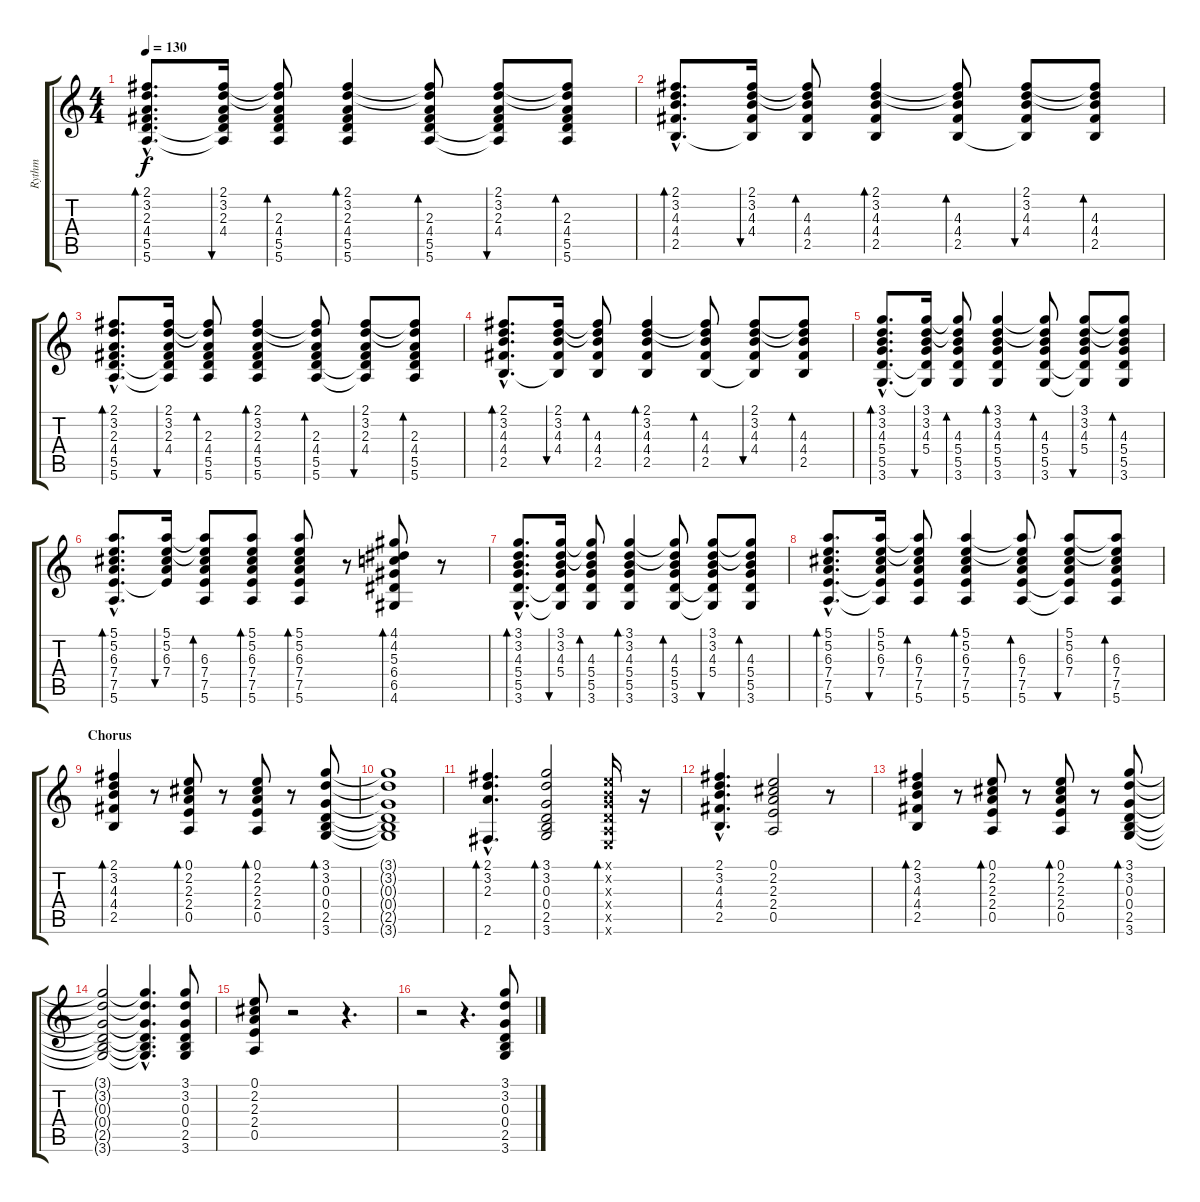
\track ("Rythm" "Rythm") {instrument acousticguitarsteel}
\staff {score tabs}
\tuning (E4 B3 G3 D3 A2 E2) {hide}
\ts (4 4)
\tempo 130
\clef g2
\ks c
(2.1{hac} 3.2{hac} 2.3{hac} 4.4{hac} 5.5{hac} 5.6{hac}).8{d bd 30 dy f} (2.1 3.2 2.3 4.4 5.5{t} 5.6{t}).16{bu 30} (2.1{t} 3.2{t} 2.3 4.4 5.5 5.6).8{bd 30} (2.1 3.2 2.3 4.4 5.5 5.6).4{bd 30} (2.1{t} 3.2{t} 2.3 4.4 5.5 5.6).8{bd 30} (2.1 3.2 2.3 4.4 5.5{t} 5.6{t}).8{bu 30} (2.1{t} 3.2{t} 2.3 4.4 5.5 5.6).8{bd 30} |
(2.1{hac} 3.2{hac} 4.3{hac} 4.4{hac} 2.5{hac}).8{d bd 30} (2.1 3.2 4.3 4.4 2.5{t}).16{bu 30} (2.1{t} 3.2{t} 4.3 4.4 2.5).8{bd 30} (2.1 3.2 4.3 4.4 2.5).4{bd 30} (2.1{t} 3.2{t} 4.3 4.4 2.5).8{bd 30} (2.1 3.2 4.3 4.4 2.5{t}).8{bu 30} (2.1{t} 3.2{t} 4.3 4.4 2.5).8{bd 30} |
(2.1{hac} 3.2{hac} 2.3{hac} 4.4{hac} 5.5{hac} 5.6{hac}).8{d bd 30} (2.1 3.2 2.3 4.4 5.5{t} 5.6{t}).16{bu 30} (2.1{t} 3.2{t} 2.3 4.4 5.5 5.6).8{bd 30} (2.1 3.2 2.3 4.4 5.5 5.6).4{bd 30} (2.1{t} 3.2{t} 2.3 4.4 5.5 5.6).8{bd 30} (2.1 3.2 2.3 4.4 5.5{t} 5.6{t}).8{bu 30} (2.1{t} 3.2{t} 2.3 4.4 5.5 5.6).8{bd 30} |
(2.1{hac} 3.2{hac} 4.3{hac} 4.4{hac} 2.5{hac}).8{d bd 30} (2.1 3.2 4.3 4.4 2.5{t}).16{bu 30} (2.1{t} 3.2{t} 4.3 4.4 2.5).8{bd 30} (2.1 3.2 4.3 4.4 2.5).4{bd 30} (2.1{t} 3.2{t} 4.3 4.4 2.5).8{bd 30} (2.1 3.2 4.3 4.4 2.5{t}).8{bu 30} (2.1{t} 3.2{t} 4.3 4.4 2.5).8{bd 30} |
(3.1{hac} 3.2{hac} 4.3{hac} 5.4{hac} 5.5{hac} 3.6{hac}).8{d bd 30} (3.1 3.2 4.3 5.4 5.5{t} 3.6{t}).16{bu 30} (3.1{t} 3.2{t} 4.3 5.4 5.5 3.6).8{bd 30} (3.1 3.2 4.3 5.4 5.5 3.6).4{bd 30} (3.1{t} 3.2{t} 4.3 5.4 5.5 3.6).8{bd 30} (3.1 3.2 4.3 5.4 5.5{t} 3.6{t}).8{bu 30} (3.1{t} 3.2{t} 4.3 5.4 5.5 3.6).8{bd 30} |
(5.1{hac} 5.2{hac} 6.3{hac} 7.4{hac} 7.5{hac} 5.6{hac}).8{d bd 30} (5.1 5.2 6.3 7.4 7.5{t}).16{bu 30} (5.1{t} 5.2{t} 6.3 7.4 7.5 5.6).8{bd 30} (5.1 5.2 6.3 7.4 7.5 5.6).8{bd 30} (5.1 5.2 6.3 7.4 7.5 5.6).8{bd 60} r.8 (4.1 4.2 5.3 6.4 6.5 4.6).8{bd 60} r.8 |
(3.1{hac} 3.2{hac} 4.3{hac} 5.4{hac} 5.5{hac} 3.6{hac}).8{d bd 30} (3.1 3.2 4.3 5.4 5.5{t} 3.6{t}).16{bu 30} (3.1{t} 3.2{t} 4.3 5.4 5.5 3.6).8{bd 30} (3.1 3.2 4.3 5.4 5.5 3.6).4{bd 30} (3.1{t} 3.2{t} 4.3 5.4 5.5 3.6).8{bd 30} (3.1 3.2 4.3 5.4 5.5{t} 3.6{t}).8{bu 30} (3.1{t} 3.2{t} 4.3 5.4 5.5 3.6).8{bd 30} |
(5.1{hac} 5.2{hac} 6.3{hac} 7.4{hac} 7.5{hac} 5.6{hac}).8{d bd 30} (5.1 5.2 6.3 7.4 7.5{t} 5.6{t}).16{bu 30} (5.1{t} 5.2{t} 6.3 7.4 7.5 5.6).8{bd 30} (5.1 5.2 6.3 7.4 7.5 5.6).4{bd 30} (5.1{t} 5.2{t} 6.3 7.4 7.5 5.6).8{bd 30} (5.1 5.2 6.3 7.4 7.5{t} 5.6{t}).8{bu 30} (5.1{t} 5.2{t} 6.3 7.4 7.5 5.6).8{bd 30} |
\section ("" "Chorus")
(2.1 3.2 4.3 4.4 2.5).4{bd 60} r.8 (0.1 2.2 2.3 2.4 0.5).8{bd 60} r.8 (0.1 2.2 2.3 2.4 0.5).8{bd 60} r.8 (3.1 3.2 0.3 0.4 2.5 3.6).8{bd 60} |
(3.1{t} 3.2{t} 0.3{t} 0.4{t} 2.5{t} 3.6{t}).1 |
(2.1{hac} 3.2{hac} 2.3{hac} 2.6{hac}).4{d bd 60} (3.1 3.2 0.3 0.4 2.5 3.6).2{bd 60} (0.1{x} 0.2{x} 0.3{x} 0.4{x} 0.5{x} 0.6{x}).16{bd 60} r.16 |
(2.1{hac} 3.2{hac} 4.3{hac} 4.4{hac} 2.5{hac}).4{d} (0.1 2.2 2.3 2.4 0.5).2 r.8 |
(2.1 3.2 4.3 4.4 2.5).4{bd 60} r.8 (0.1 2.2 2.3 2.4 0.5).8{bd 60} r.8 (0.1 2.2 2.3 2.4 0.5).8{bd 60} r.8 (3.1 3.2 0.3 0.4 2.5 3.6).8{bd 60} |
(3.1{t} 3.2{t} 0.3{t} 0.4{t} 2.5{t} 3.6{t}).2 (3.1{hac t} 3.2{hac t} 0.3{hac t} 0.4{hac t} 2.5{hac t} 3.6{hac t}).4{d} (3.1 3.2 0.3 0.4 2.5 3.6).8 |
(0.1 2.2 2.3 2.4 0.5).8 r.2 r.4{d} |
r.2 r.4{d} (3.1 3.2 0.3 0.4 2.5 3.6).8
